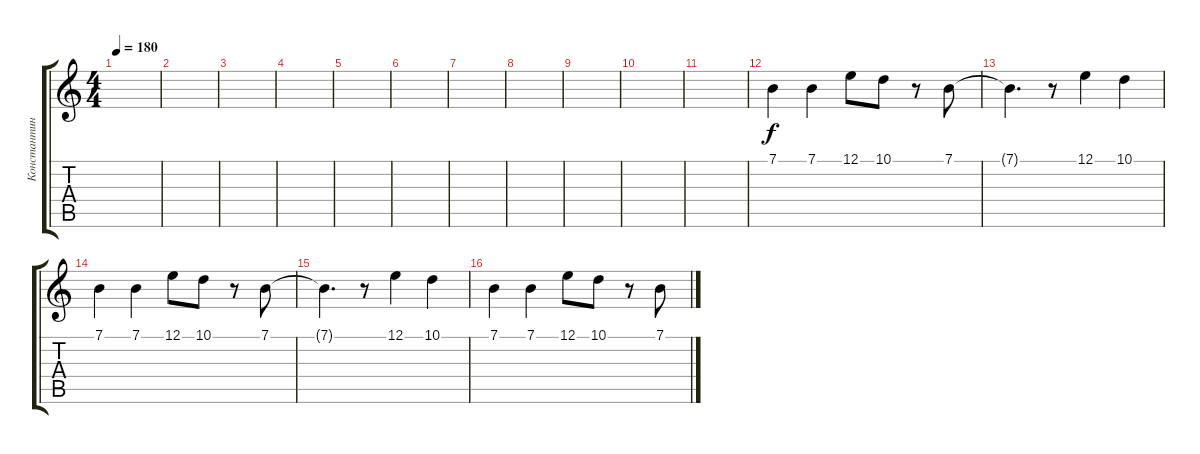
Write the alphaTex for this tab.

\track ("Константин Бекрев (Korg M3)" "Константин") {instrument whistle}
\staff {score tabs}
\tuning (E4 B3 G3 D3 A2 E2) {hide}
\ts (4 4)
\tempo 180
\clef g2
\ks c
|
|
|
|
|
|
|
|
|
|
|
7.1.4{instrument whistle} 7.1.4 12.1.8 10.1.8 r.8 7.1.8 |
7.1{t}.4{d} r.8 12.1.4 10.1.4 |
7.1.4 7.1.4 12.1.8 10.1.8 r.8 7.1.8 |
7.1{t}.4{d} r.8 12.1.4 10.1.4 |
7.1.4 7.1.4 12.1.8 10.1.8 r.8 7.1.8
